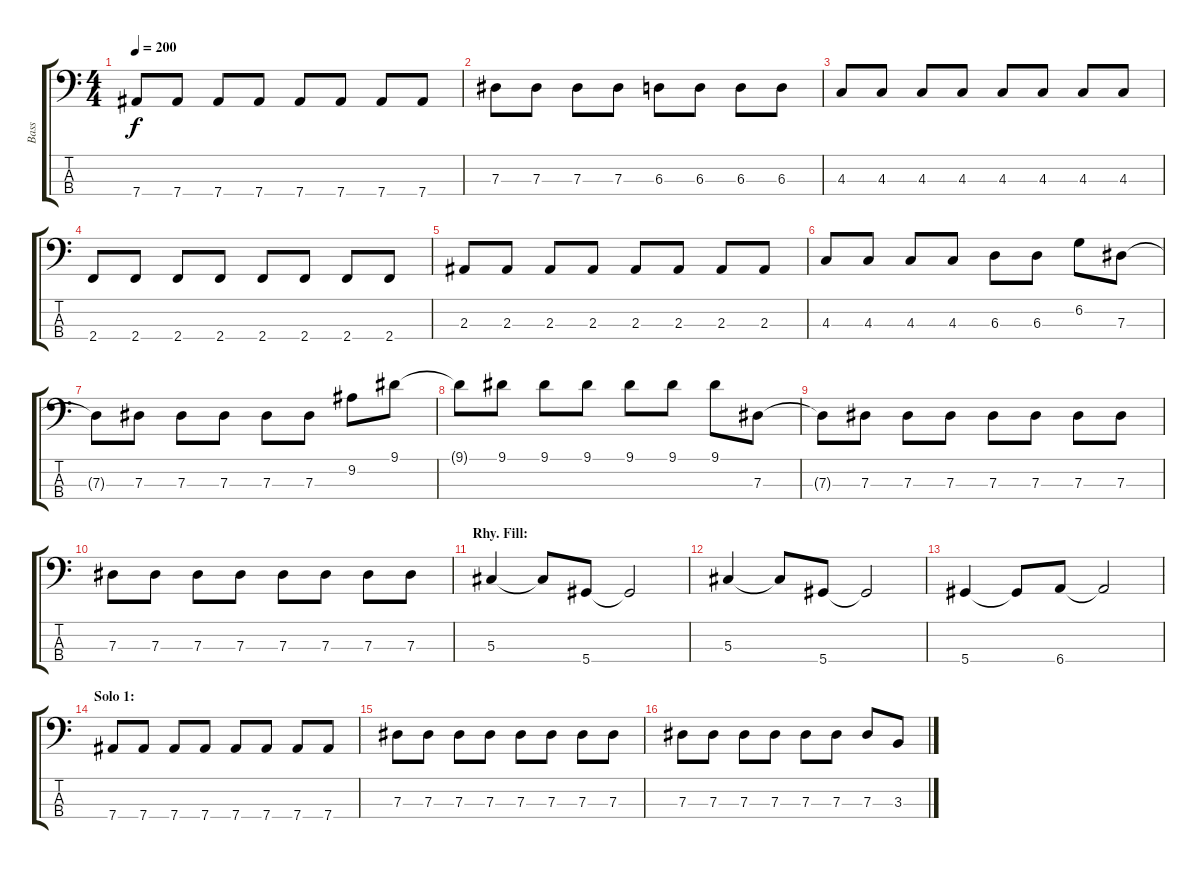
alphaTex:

\track ("Bass" "Bass") {instrument electricbassfinger}
\staff {score tabs}
\tuning (Gb2 Db2 Ab1 Eb1) {hide}
\ts (4 4)
\tempo 200
\clef f4
\ks c
7.4.8{dy f} 7.4.8 7.4.8 7.4.8 7.4.8 7.4.8 7.4.8 7.4.8 |
7.3.8 7.3.8 7.3.8 7.3.8 6.3.8 6.3.8 6.3.8 6.3.8 |
4.3.8 4.3.8 4.3.8 4.3.8 4.3.8 4.3.8 4.3.8 4.3.8 |
2.4.8 2.4.8 2.4.8 2.4.8 2.4.8 2.4.8 2.4.8 2.4.8 |
2.3.8 2.3.8 2.3.8 2.3.8 2.3.8 2.3.8 2.3.8 2.3.8 |
4.3.8 4.3.8 4.3.8 4.3.8 6.3.8 6.3.8 6.2.8 7.3.8 |
7.3{t}.8 7.3.8 7.3.8 7.3.8 7.3.8 7.3.8 9.2.8 9.1.8 |
9.1{t}.8 9.1.8 9.1.8 9.1.8 9.1.8 9.1.8 9.1.8 7.3.8 |
7.3{t}.8 7.3.8 7.3.8 7.3.8 7.3.8 7.3.8 7.3.8 7.3.8 |
7.3.8 7.3.8 7.3.8 7.3.8 7.3.8 7.3.8 7.3.8 7.3.8 |
\section ("" "Rhy. Fill:")
5.3.4 5.3{t}.8 5.4.8 5.4{t}.2 |
5.3.4 5.3{t}.8 5.4.8 5.4{t}.2 |
5.4.4 5.4{t}.8 6.4.8 6.4{t}.2 |
\section ("" "Solo 1:")
7.4.8 7.4.8 7.4.8 7.4.8 7.4.8 7.4.8 7.4.8 7.4.8 |
7.3.8 7.3.8 7.3.8 7.3.8 7.3.8 7.3.8 7.3.8 7.3.8 |
7.3.8 7.3.8 7.3.8 7.3.8 7.3.8 7.3.8 7.3.8 3.3.8
